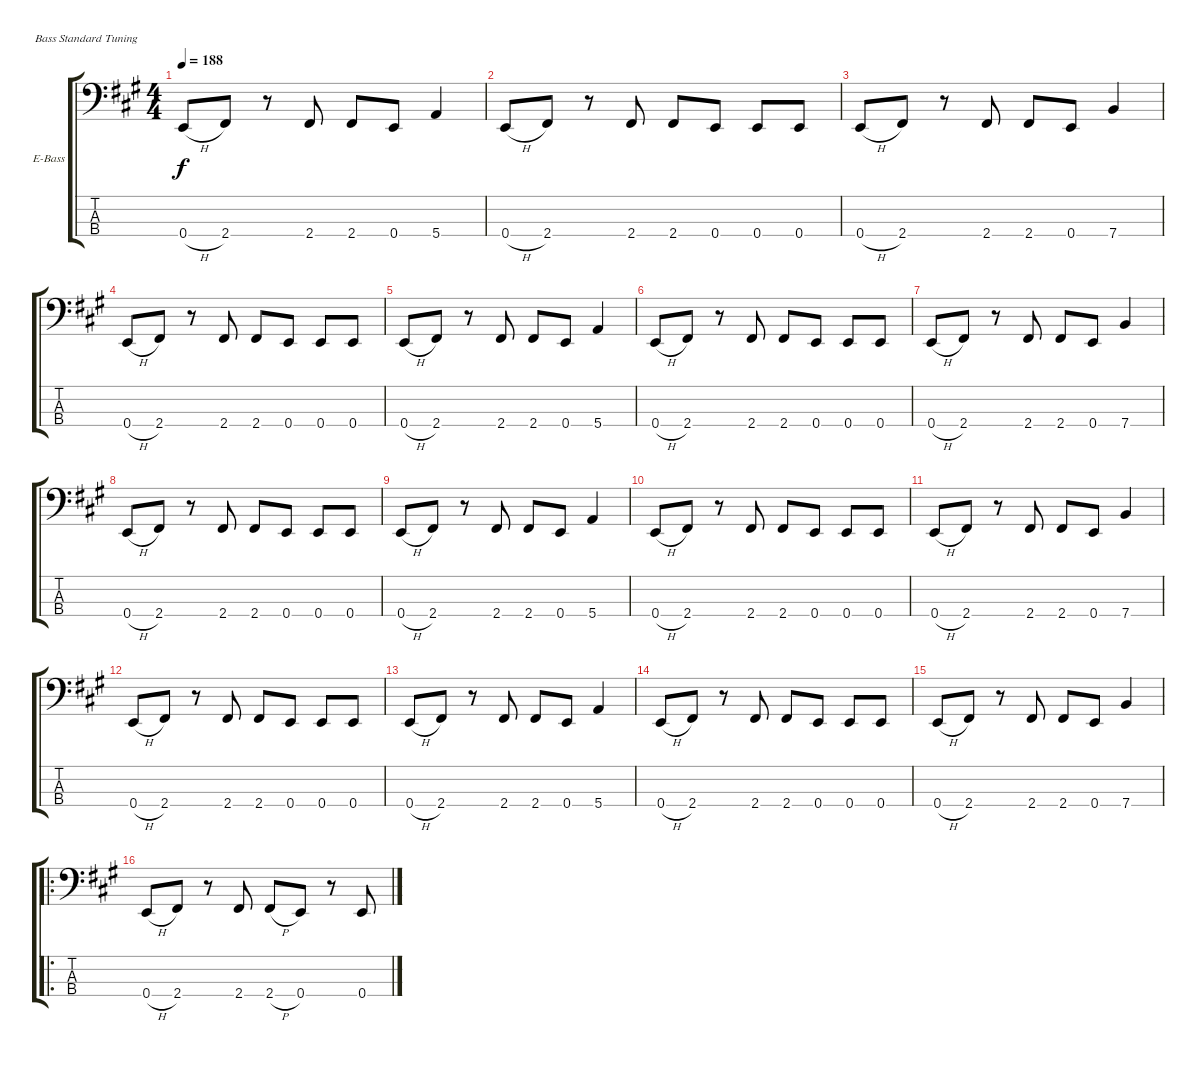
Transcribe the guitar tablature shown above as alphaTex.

\bracketExtendMode groupsimilarinstruments
\firstSystemTrackNameOrientation horizontal
\otherSystemsTrackNameOrientation horizontal
\track ("Cliff Burton" "E-Bass") {instrument electricbassfinger}
\staff {score tabs}
\tuning (G2 D2 A1 E1)
\ts (4 4)
\tempo 188
\clef f4
\scale
0.326087
\ks a
0.4{h}.8{dy f} 2.4.8 r.8 2.4.8 2.4.8 0.4.8 5.4.4 |
\scale
0.347826 0.4{h}.8 2.4.8 r.8 2.4.8 2.4.8 0.4.8 0.4.8 0.4.8 |
\scale
0.326087 0.4{h}.8 2.4.8 r.8 2.4.8 2.4.8 0.4.8 7.4.4 |
\scale
0.340426 0.4{h}.8 2.4.8 r.8 2.4.8 2.4.8 0.4.8 0.4.8 0.4.8 |
\scale
0.319149 0.4{h}.8 2.4.8 r.8 2.4.8 2.4.8 0.4.8 5.4.4 |
\scale
0.340426 0.4{h}.8 2.4.8 r.8 2.4.8 2.4.8 0.4.8 0.4.8 0.4.8 |
\scale
0.326087 0.4{h}.8 2.4.8 r.8 2.4.8 2.4.8 0.4.8 7.4.4 |
\scale
0.347826 0.4{h}.8 2.4.8 r.8 2.4.8 2.4.8 0.4.8 0.4.8 0.4.8 |
\scale
0.326087 0.4{h}.8 2.4.8 r.8 2.4.8 2.4.8 0.4.8 5.4.4 |
\scale
0.340426 0.4{h}.8 2.4.8 r.8 2.4.8 2.4.8 0.4.8 0.4.8 0.4.8 |
\scale
0.319149 0.4{h}.8 2.4.8 r.8 2.4.8 2.4.8 0.4.8 7.4.4 |
\scale
0.340426 0.4{h}.8 2.4.8 r.8 2.4.8 2.4.8 0.4.8 0.4.8 0.4.8 |
\scale
0.326087 0.4{h}.8 2.4.8 r.8 2.4.8 2.4.8 0.4.8 5.4.4 |
\scale
0.347826 0.4{h}.8 2.4.8 r.8 2.4.8 2.4.8 0.4.8 0.4.8 0.4.8 |
\scale
0.326087 0.4{h}.8 2.4.8 r.8 2.4.8 2.4.8 0.4.8 7.4.4 |
\ro
\scale
0.356846 0.4{h}.8 2.4.8 r.8 2.4.8 2.4{h}.8 0.4.8 r.8 0.4.8
